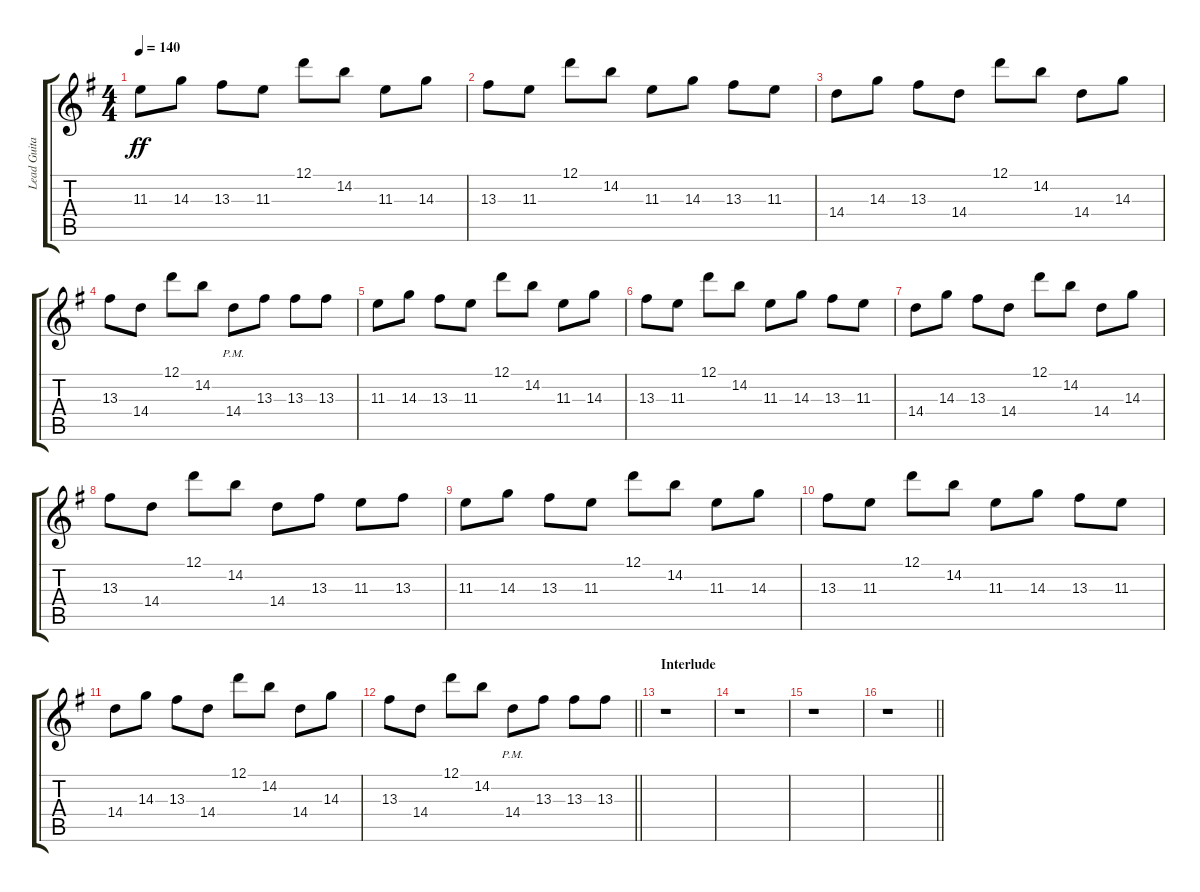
\track ("Lead Guitar 2" "Lead Guita") {instrument overdrivenguitar}
\staff {score tabs}
\tuning (D4 A3 F3 C3 G2 C2) {hide}
\ts (4 4)
\tempo 140
\clef g2
\ks eminor
11.3.8{dy ff} 14.3.8 13.3.8 11.3.8 12.1.8 14.2.8 11.3.8 14.3.8 |
13.3.8 11.3.8 12.1.8 14.2.8 11.3.8 14.3.8 13.3.8 11.3.8 |
14.4.8 14.3.8 13.3.8 14.4.8 12.1.8 14.2.8 14.4.8 14.3.8 |
13.3.8 14.4.8 12.1.8 14.2.8 14.4{pm}.8 13.3.8 13.3.8 13.3.8 |
11.3.8 14.3.8 13.3.8 11.3.8 12.1.8 14.2.8 11.3.8 14.3.8 |
13.3.8 11.3.8 12.1.8 14.2.8 11.3.8 14.3.8 13.3.8 11.3.8 |
14.4.8 14.3.8 13.3.8 14.4.8 12.1.8 14.2.8 14.4.8 14.3.8 |
13.3.8 14.4.8 12.1.8 14.2.8 14.4.8 13.3.8 11.3.8 13.3.8 |
11.3.8 14.3.8 13.3.8 11.3.8 12.1.8 14.2.8 11.3.8 14.3.8 |
13.3.8 11.3.8 12.1.8 14.2.8 11.3.8 14.3.8 13.3.8 11.3.8 |
14.4.8 14.3.8 13.3.8 14.4.8 12.1.8 14.2.8 14.4.8 14.3.8 |
\barLineRight lightlight
13.3.8 14.4.8 12.1.8 14.2.8 14.4{pm}.8 13.3.8 13.3.8 13.3.8 |
\section ("" "Interlude")
r.1 |
r.1 |
r.1 |
\barLineRight lightlight
r.1
